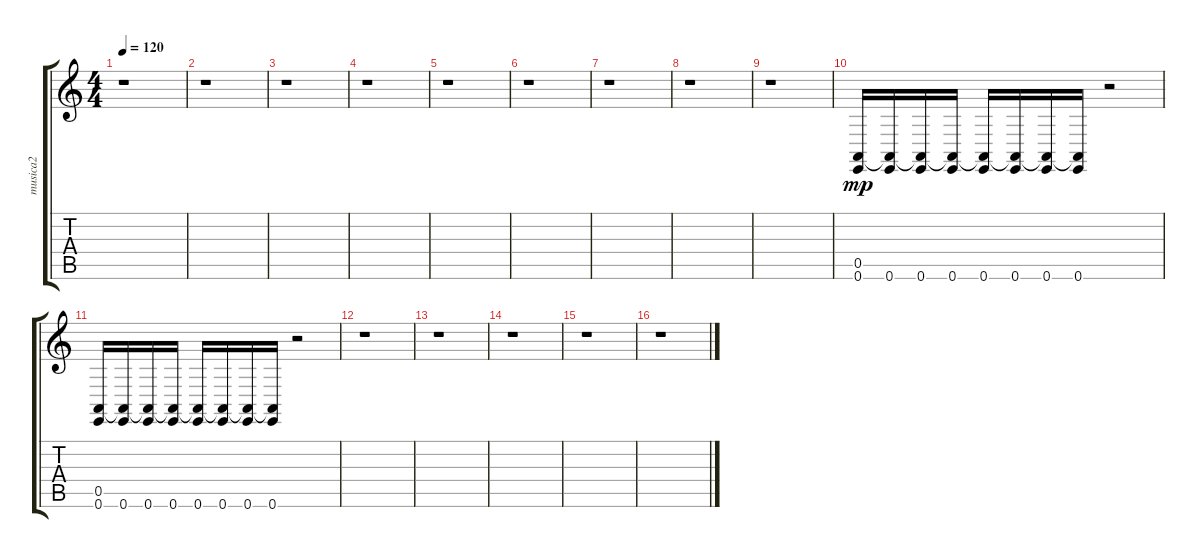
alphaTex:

\track ("musica2" "musica2") {instrument stringensemble1}
\staff {score tabs}
\tuning (E4 B3 G3 D3 A2 E2) {hide}
\ts (4 4)
\tempo 120
\clef g2
\ks c
r.1{dy f} |
r.1 |
r.1 |
r.1 |
r.1 |
r.1 |
r.1 |
r.1 |
r.1 |
(0.5 0.6).16{dy mp volume 6 balance 0 instrument lead8bassandlead} (0.5{t} 0.6).16 (0.5{t} 0.6).16 (0.5{t} 0.6).16 (0.5{t} 0.6).16 (0.5{t} 0.6).16 (0.5{t} 0.6).16 (0.5{t} 0.6).16 r.2 |
(0.5 0.6).16{volume 8 balance 0 instrument lead8bassandlead} (0.5{t} 0.6).16 (0.5{t} 0.6).16 (0.5{t} 0.6).16 (0.5{t} 0.6).16 (0.5{t} 0.6).16 (0.5{t} 0.6).16 (0.5{t} 0.6).16 r.2{volume 15 balance 8 instrument pad6metallic} |
r.1{volume 15 balance 8 instrument pad6metallic} |
r.1 |
r.1 |
r.1 |
r.1
